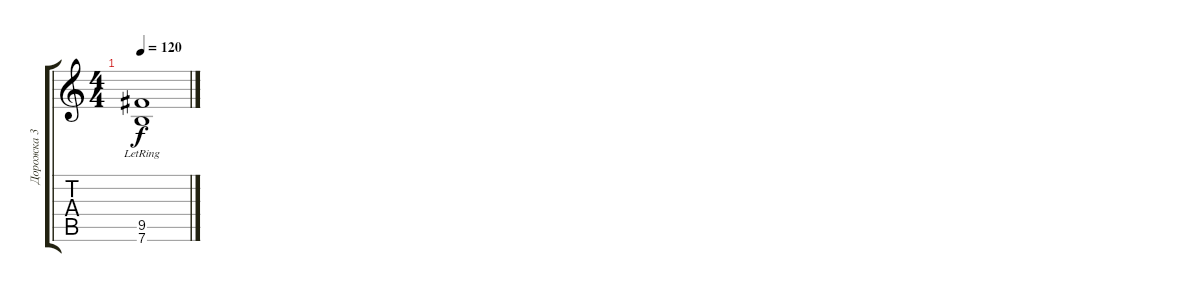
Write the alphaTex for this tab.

\track ("Дорожка 3" "Дорожка 3") {instrument overdrivenguitar}
\staff {score tabs}
\tuning (E4 B3 G3 D3 A2 E2) {hide}
\ts (4 4)
\tempo 120
\clef g2
\ks c
(9.5{lr} 7.6).1{dy f}
